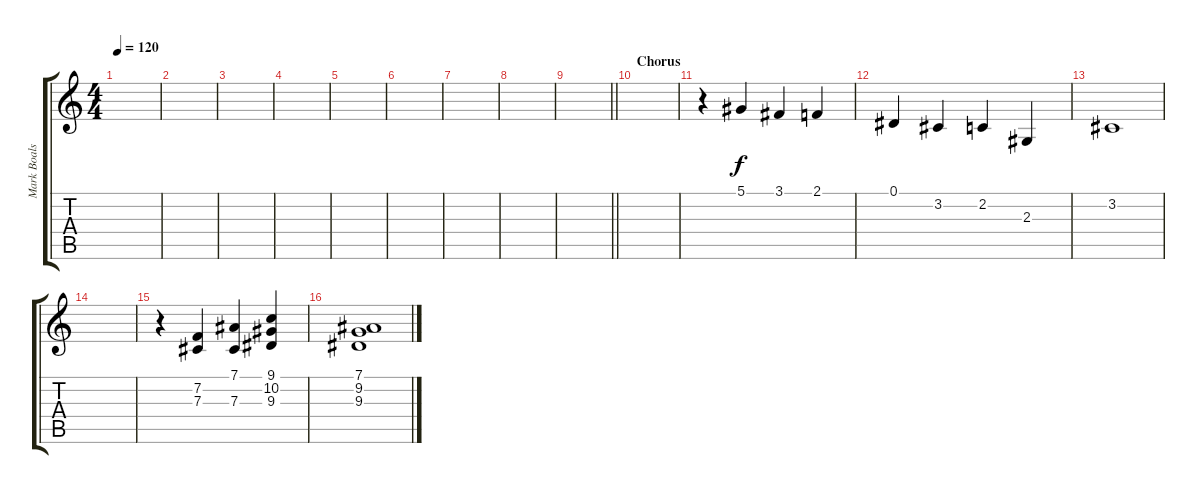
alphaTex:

\track ("Mark Boals" "Mark Boals") {instrument choiraahs}
\staff {score tabs}
\tuning (Eb4 Bb3 Gb3 Db3 Ab2 Eb2) {hide}
\ts (4 4)
\tempo 120
\clef g2
\ks c
|
|
|
|
|
|
|
|
\barLineRight lightlight
|
\section ("" "Chorus")
|
r.4 5.1.4 3.1.4 2.1.4 |
0.1.4 3.2.4 2.2.4 2.3.4 |
3.2.1 |
|
r.4 (7.2 7.3).4 (7.1 7.3).4 (9.1 10.2 9.3).4 |
(7.1 9.2 9.3).1
